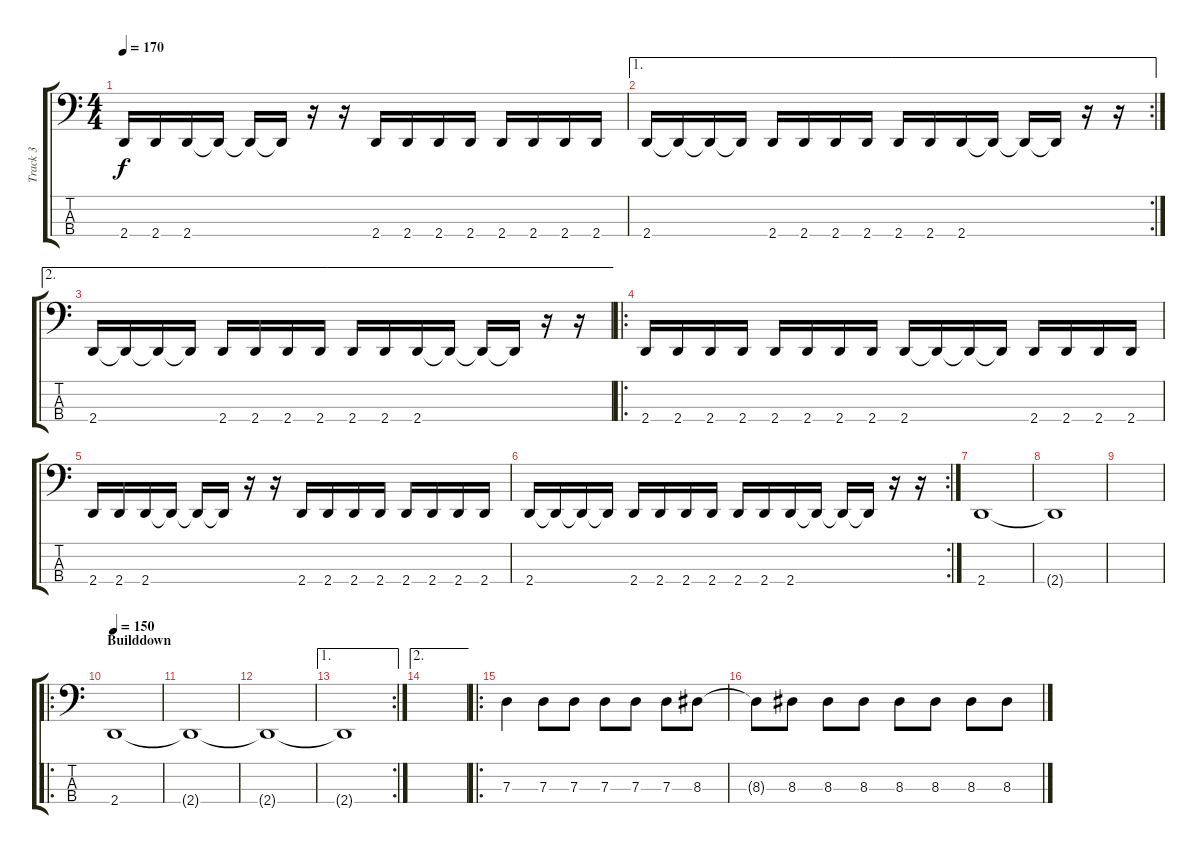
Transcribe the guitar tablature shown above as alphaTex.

\track ("Track 3" "Track 3") {instrument electricbassfinger}
\staff {score tabs}
\tuning (F2 C2 G1 C1) {hide}
\ts (4 4)
\tempo 170
\clef f4
\ks c
2.4.16{dy f} 2.4.16 2.4.16 2.4{t}.16 2.4{t}.16 2.4{t}.16 r.16 r.16 2.4.16 2.4.16 2.4.16 2.4.16 2.4.16 2.4.16 2.4.16 2.4.16 |
\ae 1
\rc 2
2.4.16 2.4{t}.16 2.4{t}.16 2.4{t}.16 2.4.16 2.4.16 2.4.16 2.4.16 2.4.16 2.4.16 2.4.16 2.4{t}.16 2.4{t}.16 2.4{t}.16 r.16 r.16 |
\ae 2
2.4.16 2.4{t}.16 2.4{t}.16 2.4{t}.16 2.4.16 2.4.16 2.4.16 2.4.16 2.4.16 2.4.16 2.4.16 2.4{t}.16 2.4{t}.16 2.4{t}.16 r.16 r.16 |
\ro
2.4.16 2.4.16 2.4.16 2.4.16 2.4.16 2.4.16 2.4.16 2.4.16 2.4.16 2.4{t}.16 2.4{t}.16 2.4{t}.16 2.4.16 2.4.16 2.4.16 2.4.16 |
2.4.16 2.4.16 2.4.16 2.4{t}.16 2.4{t}.16 2.4{t}.16 r.16 r.16 2.4.16 2.4.16 2.4.16 2.4.16 2.4.16 2.4.16 2.4.16 2.4.16 |
\rc 2
2.4.16 2.4{t}.16 2.4{t}.16 2.4{t}.16 2.4.16 2.4.16 2.4.16 2.4.16 2.4.16 2.4.16 2.4.16 2.4{t}.16 2.4{t}.16 2.4{t}.16 r.16 r.16 |
2.4.1 |
2.4{t}.1{volume 0} |
|
\ro
\section ("" "Builddown")
\tempo 150
2.4.1{volume 16} |
2.4{t}.1 |
2.4{t}.1 |
\ae 1
\rc 2
2.4{t}.1 |
\ae 2
|
\ro
7.3.4 7.3.8 7.3.8 7.3.8 7.3.8 7.3.8 8.3.8 |
8.3{t}.8 8.3.8 8.3.8 8.3.8 8.3.8 8.3.8 8.3.8 8.3.8
